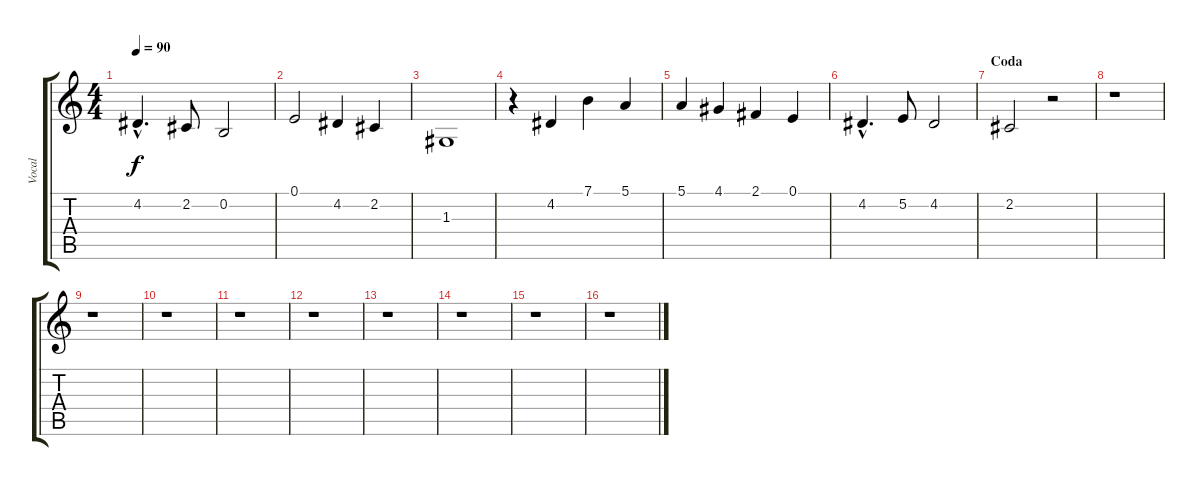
\track ("Vocal" "Vocal") {instrument lead4chiff}
\staff {score tabs}
\tuning (E4 B3 G3 D3 A2 E2) {hide}
\ts (4 4)
\tempo 90
\clef g2
\ks c
4.2{hac}.4{d dy f} 2.2.8 0.2.2 |
0.1.2 4.2.4 2.2.4 |
1.3.1 |
r.4 4.2.4 7.1.4 5.1.4 |
5.1.4 4.1.4 2.1.4 0.1.4 |
4.2{hac}.4{d} 5.2.8 4.2.2 |
\section ("" "Coda")
2.2.2 r.2 |
r.1 |
r.1 |
r.1 |
r.1 |
r.1 |
r.1 |
r.1 |
r.1 |
r.1
